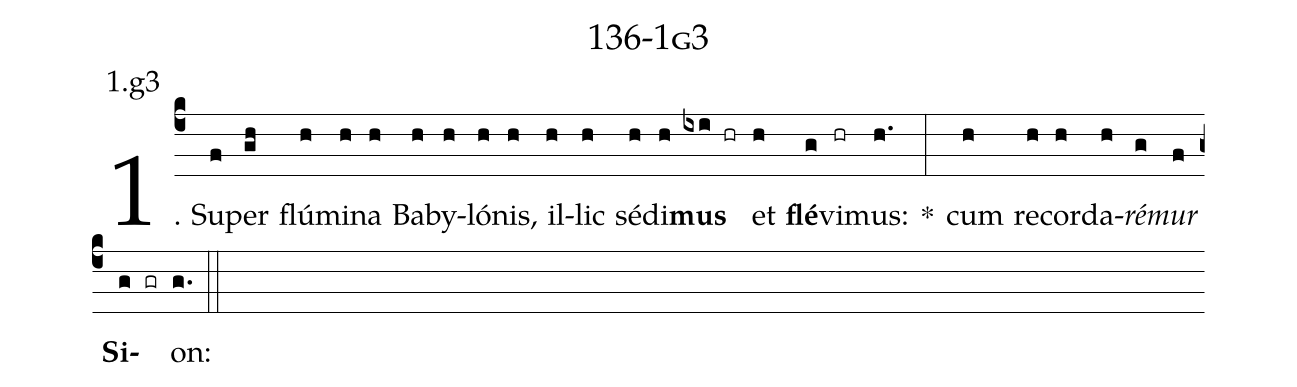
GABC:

name: 136-1g3;
annotation: 1.g3;
%%
(c4)1. Su(f)per(gh) flú(h)mi(h)na(h) Ba(h)by(h)ló(h)nis,(h) il(h)lic(h) sé(h)di(h)<b>mus</b>(ixi hr) et(h) <b>flé</b>(g)vi(hr)mus:(h.) *(:) cum(h) re(h)cor(h)da(h)<i>ré</i>(g)<i>mur</i>(f) <b>Si</b>(g gr)on:(g.) (::)
